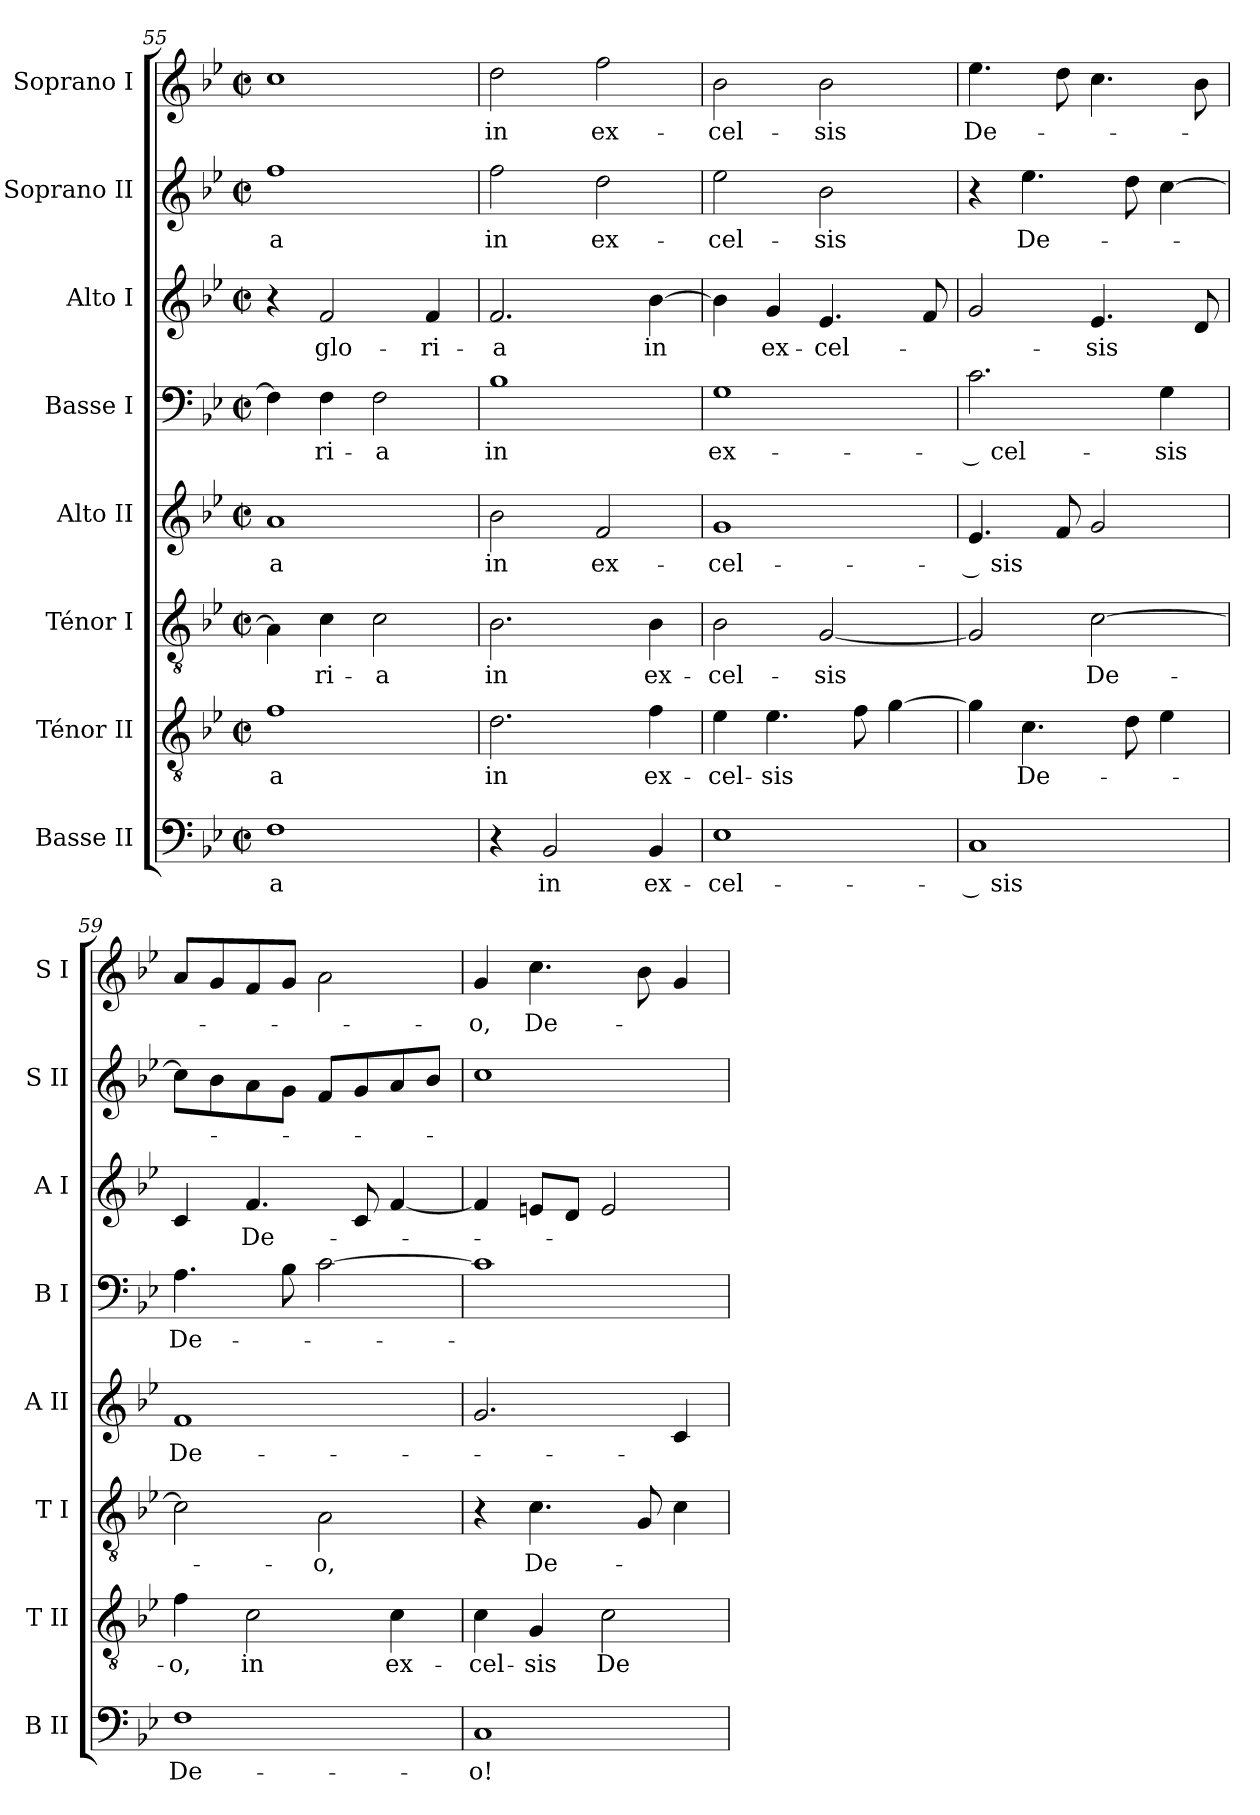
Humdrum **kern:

**kern	**text	**kern	**text	**kern	**text	**kern	**text	**kern	**text	**kern	**text	**kern	**text	**kern	**text
*part8	*part8	*part7	*part7	*part6	*part6	*part5	*part5	*part4	*part4	*part3	*part3	*part2	*part2	*part1	*part1
*staff8	*staff8	*staff7	*staff7	*staff6	*staff6	*staff5	*staff5	*staff4	*staff4	*staff3	*staff3	*staff2	*staff2	*staff1	*staff1
*I"Basse II	*	*I"Ténor II	*	*I"Ténor I	*	*I"Alto II	*	*I"Basse I	*	*I"Alto I	*	*I"Soprano II	*	*I"Soprano I	*
*I'B II	*	*I'T II	*	*I'T I	*	*I'A II	*	*I'B I	*	*I'A I	*	*I'S II	*	*I'S I	*
*clefF4	*	*clefGv2	*	*clefGv2	*	*clefG2	*	*clefF4	*	*clefG2	*	*clefG2	*	*clefG2	*
*k[b-e-]	*	*k[b-e-]	*	*k[b-e-]	*	*k[b-e-]	*	*k[b-e-]	*	*k[b-e-]	*	*k[b-e-]	*	*k[b-e-]	*
*M2/2	*	*M2/2	*	*M2/2	*	*M2/2	*	*M2/2	*	*M2/2	*	*M2/2	*	*M2/2	*
*met(c|)	*	*met(c|)	*	*met(c|)	*	*met(c|)	*	*met(c|)	*	*met(c|)	*	*met(c|)	*	*met(c|)	*
=55	=55	=55	=55	=55	=55	=55	=55	=55	=55	=55	=55	=55	=55	=55	=55
!	!LO:LY:b	!	!LO:LY:b	!	!	!	!LO:LY:b	!	!	!	!	!	!LO:LY:b	!	!
1F	-a	1f	-a	4A\]	.	1a	-a	4F\]	.	4r	.	1ff	-a	1cc	.
!	!	!	!	!	!LO:LY:b	!	!	!	!LO:LY:b	!	!LO:LY:b	!	!	!	!
.	.	.	.	4c\	-ri-	.	.	4F\	-ri-	2f/	glo-	.	.	.	.
!	!	!	!	!	!LO:LY:b	!	!	!	!LO:LY:b	!	!	!	!	!	!
.	.	.	.	2c\	-a	.	.	2F\	-a	.	.	.	.	.	.
!	!	!	!	!	!	!	!	!	!	!	!LO:LY:b	!	!	!	!
.	.	.	.	.	.	.	.	.	.	4f/	-ri-	.	.	.	.
=56	=56	=56	=56	=56	=56	=56	=56	=56	=56	=56	=56	=56	=56	=56	=56
!	!	!	!LO:LY:b	!	!LO:LY:b	!	!LO:LY:b	!	!LO:LY:b	!	!LO:LY:b	!	!LO:LY:b	!	!LO:LY:b
4r	.	2.d\	in	2.B-\	in	2b-\	in	1B-	in	2.f/	-a	2ff\	in	2dd\	in
!	!LO:LY:b	!	!	!	!	!	!	!	!	!	!	!	!	!	!
2BB-/	in	.	.	.	.	.	.	.	.	.	.	.	.	.	.
!	!	!	!	!	!	!	!LO:LY:b	!	!	!	!	!	!LO:LY:b	!	!LO:LY:b
.	.	.	.	.	.	2f/	ex-	.	.	.	.	2dd\	ex-	2ff\	ex-
!	!LO:LY:b	!	!LO:LY:b	!	!LO:LY:b	!	!	!	!	!	!LO:LY:b	!	!	!	!
4BB-/	ex-	4f\	ex-	4B-\	ex-	.	.	.	.	[4b-\	in	.	.	.	.
=57	=57	=57	=57	=57	=57	=57	=57	=57	=57	=57	=57	=57	=57	=57	=57
!	!LO:LY:b	!	!LO:LY:b	!	!LO:LY:b	!	!LO:LY:b	!	!LO:LY:b	!	!	!	!LO:LY:b	!	!LO:LY:b
1E-	-cel-	4e-\	-cel-	2B-\	-cel-	1g	-cel-	1G	ex-	4b-\]	.	2ee-\	-cel-	2b-\	-cel-
!	!	!	!LO:LY:b	!	!	!	!	!	!	!	!LO:LY:b	!	!	!	!
.	.	4.e-\	-sis	.	.	.	.	.	.	4g/	ex-	.	.	.	.
!	!	!	!	!	!LO:LY:b	!	!	!	!	!	!LO:LY:b	!	!LO:LY:b	!	!LO:LY:b
.	.	.	.	[2G/	-sis	.	.	.	.	4.e-/	-cel-	2b-\	-sis	2b-\	-sis
.	.	8f\	.	.	.	.	.	.	.	.	.	.	.	.	.
.	.	[4g\	.	.	.	.	.	.	.	.	.	.	.	.	.
.	.	.	.	.	.	.	.	.	.	8f/	.	.	.	.	.
!!LO:PB:g=z
=58	=58	=58	=58	=58	=58	=58	=58	=58	=58	=58	=58	=58	=58	=58	=58
!	!LO:LY:b	!	!	!	!	!	!LO:LY:b	!	!LO:LY:b	!	!LO:LY:b	!	!	!	!LO:LY:b
1C	­ sis	4g\]	.	2G/]	.	4.e-/	­ sis	2.c\	­ cel-	2g/	-­-	4r	.	4.ee-\	De-
!	!	!	!LO:LY:b	!	!	!	!	!	!	!	!	!	!LO:LY:b	!	!
.	.	4.c\	De-	.	.	.	.	.	.	.	.	4.ee-\	De-	.	.
.	.	.	.	.	.	8f/	.	.	.	.	.	.	.	8dd\	.
!	!	!	!	!	!LO:LY:b	!	!	!	!	!	!LO:LY:b	!	!	!	!
.	.	.	.	[2c\	De-	2g/	.	.	.	4.e-/	-sis	.	.	4.cc\	.
.	.	8d\	.	.	.	.	.	.	.	.	.	8dd\	.	.	.
!	!	!	!	!	!	!	!	!	!LO:LY:b	!	!	!	!	!	!
.	.	4e-\	.	.	.	.	.	4G\	-sis	.	.	[4cc\	.	.	.
.	.	.	.	.	.	.	.	.	.	8d/	.	.	.	8b-\	.
=59	=59	=59	=59	=59	=59	=59	=59	=59	=59	=59	=59	=59	=59	=59	=59
!	!LO:LY:b	!	!LO:LY:b	!	!	!	!LO:LY:b	!	!LO:LY:b	!	!	!	!	!	!
1F	De-	4f\	-o,	2c\]	.	1f	De-	4.A\	De-	4c/	.	8cc\L]	.	8a/L	.
.	.	.	.	.	.	.	.	.	.	.	.	8b-\	.	8g/	.
!	!	!	!LO:LY:b	!	!	!	!	!	!	!	!LO:LY:b	!	!	!	!
.	.	2c\	in	.	.	.	.	.	.	4.f/	De-	8a\	.	8f/	.
.	.	.	.	.	.	.	.	8B-\	.	.	.	8g\J	.	8g/J	.
!	!	!	!	!	!LO:LY:b	!	!	!	!	!	!	!	!	!	!
.	.	.	.	2A\	-o,	.	.	[2c\	.	.	.	8f/L	.	2a\	.
.	.	.	.	.	.	.	.	.	.	8c/	.	8g/	.	.	.
!	!	!	!LO:LY:b	!	!	!	!	!	!	!	!	!	!	!	!
.	.	4c\	ex-	.	.	.	.	.	.	[4f/	.	8a/	.	.	.
.	.	.	.	.	.	.	.	.	.	.	.	8b-/J	.	.	.
=60	=60	=60	=60	=60	=60	=60	=60	=60	=60	=60	=60	=60	=60	=60	=60
!	!LO:LY:b	!	!LO:LY:b	!	!	!	!	!	!	!	!	!	!	!	!LO:LY:b
1C	-o!	4c\	-cel-	4r	.	2.g/	.	1c]	.	4f/]	.	1cc	.	4g/	-o,
!	!	!	!LO:LY:b	!	!LO:LY:b	!	!	!	!	!	!	!	!	!	!LO:LY:b
.	.	4G/	-sis	4.c\	De-	.	.	.	.	8en/L	.	.	.	4.cc\	De-
.	.	.	.	.	.	.	.	.	.	8d/J	.	.	.	.	.
!	!	!	!LO:LY:b	!	!	!	!	!	!	!	!	!	!	!	!
.	.	2c\	De-	.	.	.	.	.	.	2e/	.	.	.	.	.
.	.	.	.	8G/	.	.	.	.	.	.	.	.	.	8b-\	.
.	.	.	.	4c\	.	4c/	.	.	.	.	.	.	.	4g/	.
=	=	=	=	=	=	=	=	=	=	=	=	=	=	=	=
*-	*-	*-	*-	*-	*-	*-	*-	*-	*-	*-	*-	*-	*-	*-	*-
